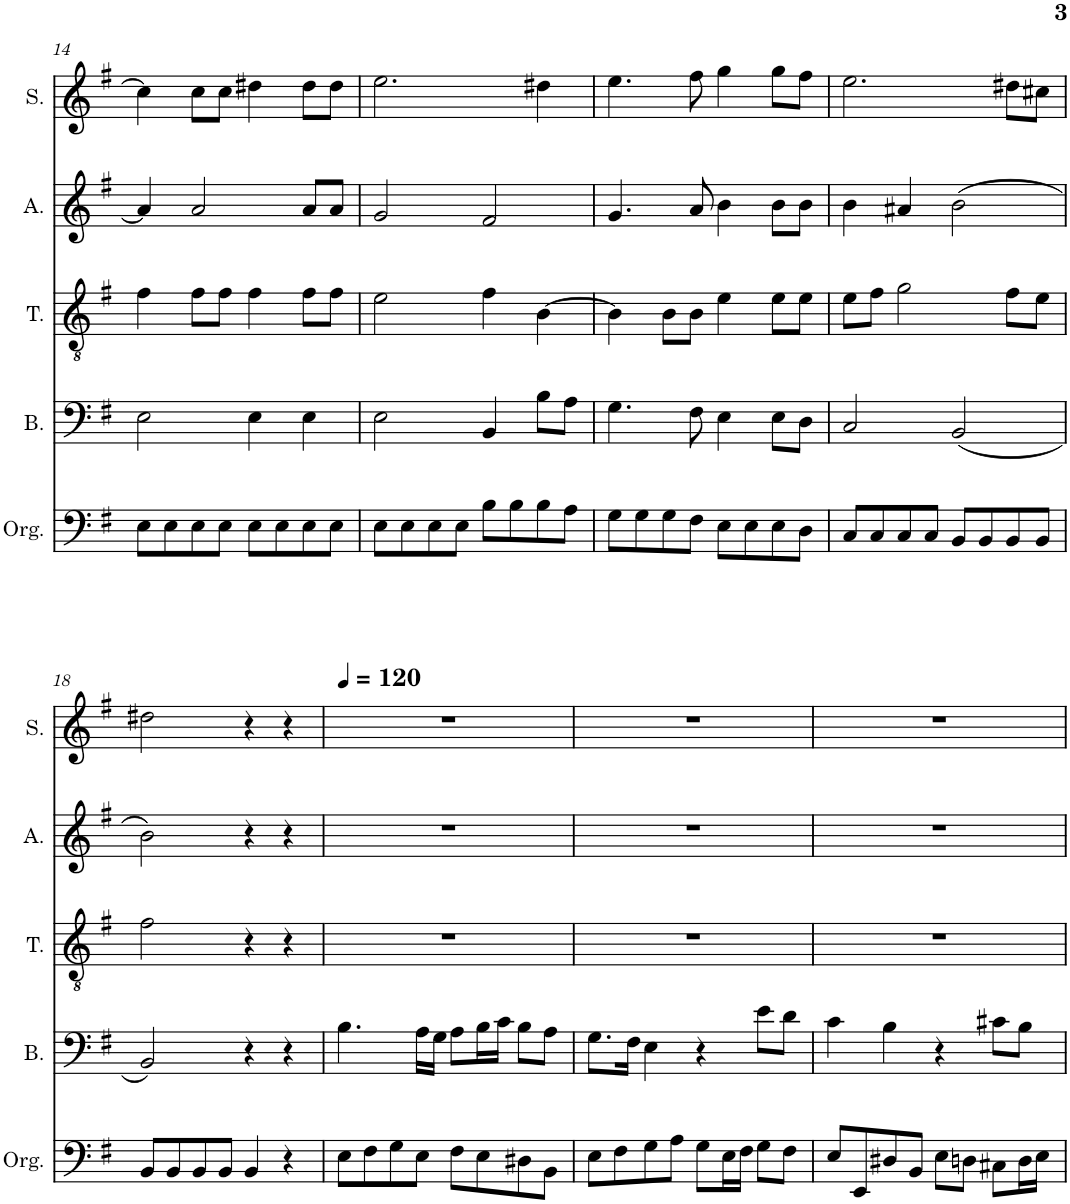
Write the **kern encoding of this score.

**kern	**kern	**kern	**kern	**kern
*part5	*part4	*part3	*part2	*part1
*staff5	*staff4	*staff3	*staff2	*staff1
*I"Orgue, Organ	*I"Basse	*I"Tenor	*I"Alto	*I"Soprano
*I'Org.	*I'B.	*I'T.	*I'A.	*I'S.
!!LO:PB:g=z
*clefF4	*clefF4	*clefGv2	*clefG2	*clefG2
*k[f#]	*k[f#]	*k[f#]	*k[f#]	*k[f#]
*M4/4	*M4/4	*M4/4	*M4/4	*M4/4
=14	=14	=14	=14	=14
8E\L	2E\	4f#\	4a/]	4cc\]
8E\	.	.	.	.
8E\	.	8f#\L	2a/	8cc\L
8E\J	.	8f#\J	.	8cc\J
8E\L	4E\	4f#\	.	4dd#X\
8E\	.	.	.	.
8E\	4E\	8f#\L	8a/L	8dd#\L
8E\J	.	8f#\J	8a/J	8dd#\J
=15	=15	=15	=15	=15
8E\L	2E\	2e\	2g/	2.ee\
8E\	.	.	.	.
8E\	.	.	.	.
8E\J	.	.	.	.
8B\L	4BB/	4f#\	2f#/	.
8B\	.	.	.	.
8B\	8B\L	[4B\	.	4dd#X\
8A\J	8A\J	.	.	.
=16	=16	=16	=16	=16
8G\L	4.G\	4B\]	4.g/	4.ee\
8G\	.	.	.	.
8G\	.	8B\L	.	.
8F#\J	8F#\	8B\J	8a/	8ff#\
8E\L	4E\	4e\	4b\	4gg\
8E\	.	.	.	.
8E\	8E\L	8e\L	8b\L	8gg\L
8D\J	8D\J	8e\J	8b\J	8ff#\J
=17	=17	=17	=17	=17
8C/L	2C/	8e\L	4b\	2.ee\
8C/	.	8f#\J	.	.
8C/	.	2g\	4a#X/	.
8C/J	.	.	.	.
8BB/L	(2BB/	.	(2b\	.
8BB/	.	.	.	.
8BB/	.	8f#\L	.	8dd#X\L
8BB/J	.	8e\J	.	8cc#X\J
!!LO:LB:g=z
=18	=18	=18	=18	=18
8BB/L	2BB/)	2f#\	2b\)	2dd#X\
8BB/	.	.	.	.
8BB/	.	.	.	.
8BB/J	.	.	.	.
4BB/	4r	4r	4r	4r
4r	4r	4r	4r	4r
=19	=19	=19	=19	=19
*	*	*	*	*MM120
8E\L	4.B\	1r	1r	1r
8F#\	.	.	.	.
8G\	.	.	.	.
8E\J	16A\LL	.	.	.
.	16G\JJ	.	.	.
8F#\L	8A\L	.	.	.
8E\	16B\L	.	.	.
.	16c\JJ	.	.	.
8D#X\	8B\L	.	.	.
8BB\J	8A\J	.	.	.
=20	=20	=20	=20	=20
8E\L	8.G\L	1r	1r	1r
8F#\	.	.	.	.
.	16F#\Jk	.	.	.
8G\	4E\	.	.	.
8A\J	.	.	.	.
8G\L	4r	.	.	.
16E\L	.	.	.	.
16F#\JJ	.	.	.	.
8G\L	8e\L	.	.	.
8F#\J	8d\J	.	.	.
=21	=21	=21	=21	=21
8E/L	4c\	1r	1r	1r
8EE/	.	.	.	.
8D#X/	4B\	.	.	.
8BB/J	.	.	.	.
8E\L	4r	.	.	.
8Dn\J	.	.	.	.
8C#X\L	8c#X\L	.	.	.
16D\L	8B\J	.	.	.
16E\JJ	.	.	.	.
=	=	=	=	=
*-	*-	*-	*-	*-
